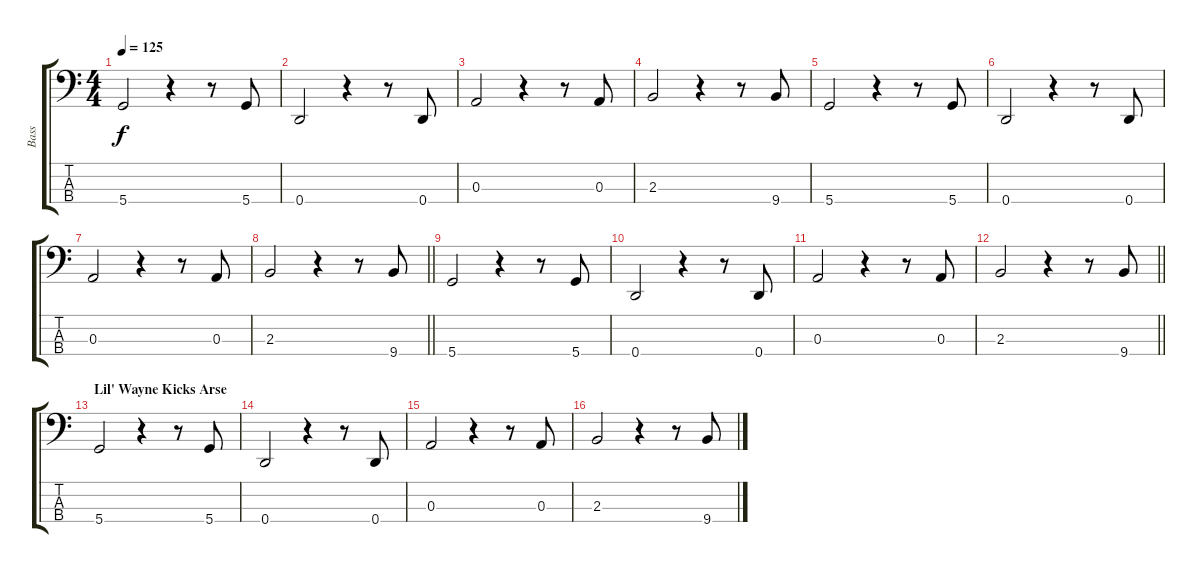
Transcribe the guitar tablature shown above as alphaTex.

\track ("Bass" "Bass") {instrument synthbass1}
\staff {score tabs}
\tuning (G2 D2 A1 D1) {hide}
\ts (4 4)
\tempo 125
\clef f4
\ks c
5.4.2{dy f} r.4 r.8 5.4.8 |
0.4.2 r.4 r.8 0.4.8 |
0.3.2 r.4 r.8 0.3.8 |
2.3.2 r.4 r.8 9.4.8 |
5.4.2 r.4 r.8 5.4.8 |
0.4.2 r.4 r.8 0.4.8 |
0.3.2 r.4 r.8 0.3.8 |
\barLineRight lightlight
2.3.2 r.4 r.8 9.4.8 |
5.4.2 r.4 r.8 5.4.8 |
0.4.2 r.4 r.8 0.4.8 |
0.3.2 r.4 r.8 0.3.8 |
\barLineRight lightlight
2.3.2 r.4 r.8 9.4.8 |
\section ("" "Lil' Wayne Kicks Arse")
5.4.2 r.4 r.8 5.4.8 |
0.4.2 r.4 r.8 0.4.8 |
0.3.2 r.4 r.8 0.3.8 |
2.3.2 r.4 r.8 9.4.8
